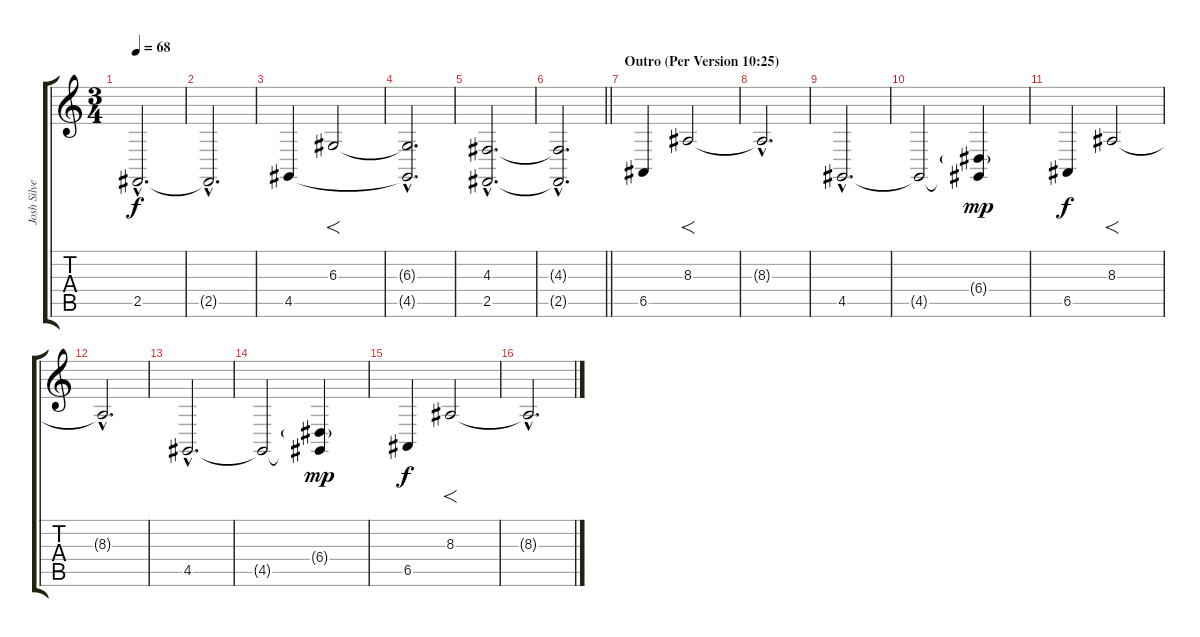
\track ("Josh Silver" "Josh Silve") {instrument stringensemble1}
\staff {score tabs}
\tuning (B3 Gb3 D3 A2 E2 B1) {hide}
\ts (3 4)
\tempo 68
\clef g2
\ks c
2.5{hac}.2{d dy f} |
2.5{hac t}.2{d} |
4.5.4 6.3.2{f} |
(6.3{hac t} 4.5{hac t}).2{d} |
(4.3{hac} 2.5{hac}).2{d} |
\barLineRight lightlight
(4.3{hac t} 2.5{hac t}).2{d} |
\section ("" "Outro (Per Version 10:25)")
6.5.4 8.3.2{f} |
8.3{hac t}.2{d} |
4.5{hac}.2{d} |
4.5{t}.2 (6.4{g} 4.5{t}).4{dy mp} |
6.5.4{dy f} 8.3.2{f} |
8.3{hac t}.2{d} |
4.5{hac}.2{d} |
4.5{t}.2 (6.4{g} 4.5{t}).4{dy mp} |
6.5.4{dy f} 8.3.2{f} |
8.3{hac t}.2{d}
